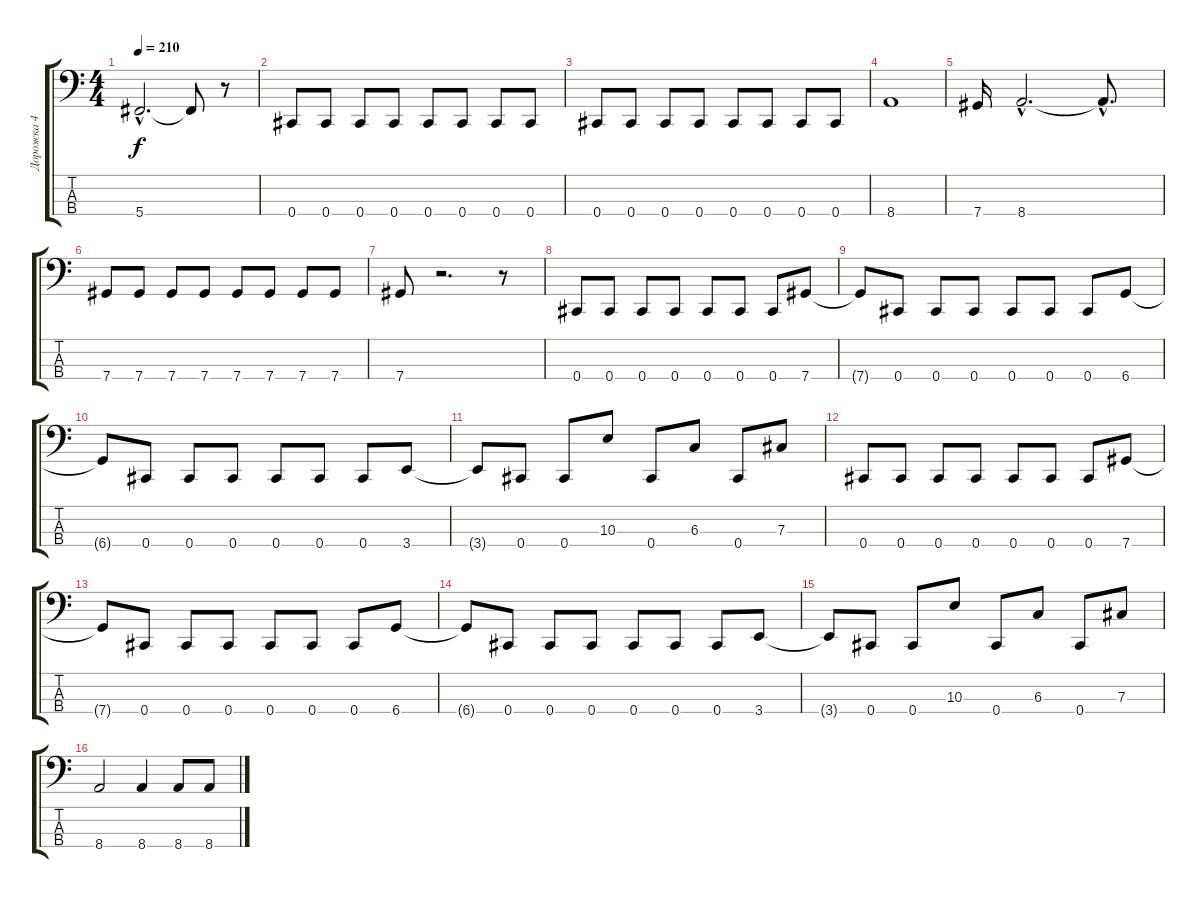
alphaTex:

\track ("Дорожка 4" "Дорожка 4") {instrument electricbasspick}
\staff {score tabs}
\tuning (E2 B1 Gb1 Db1) {hide}
\ts (4 4)
\tempo 210
\clef f4
\ks c
5.4{hac}.2{d dy f} 5.4{t}.8 r.8 |
0.4.8 0.4.8 0.4.8 0.4.8 0.4.8 0.4.8 0.4.8 0.4.8 |
0.4.8 0.4.8 0.4.8 0.4.8 0.4.8 0.4.8 0.4.8 0.4.8 |
8.4.1 |
7.4.16 8.4{hac}.2{d} 8.4{hac t}.8{d} |
7.4.8 7.4.8 7.4.8 7.4.8 7.4.8 7.4.8 7.4.8 7.4.8 |
7.4.8 r.2{d} r.8 |
0.4.8 0.4.8 0.4.8 0.4.8 0.4.8 0.4.8 0.4.8 7.4.8 |
7.4{t}.8 0.4.8 0.4.8 0.4.8 0.4.8 0.4.8 0.4.8 6.4.8 |
6.4{t}.8 0.4.8 0.4.8 0.4.8 0.4.8 0.4.8 0.4.8 3.4.8 |
3.4{t}.8 0.4.8 0.4.8 10.3.8 0.4.8 6.3.8 0.4.8 7.3.8 |
0.4.8 0.4.8 0.4.8 0.4.8 0.4.8 0.4.8 0.4.8 7.4.8 |
7.4{t}.8 0.4.8 0.4.8 0.4.8 0.4.8 0.4.8 0.4.8 6.4.8 |
6.4{t}.8 0.4.8 0.4.8 0.4.8 0.4.8 0.4.8 0.4.8 3.4.8 |
3.4{t}.8 0.4.8 0.4.8 10.3.8 0.4.8 6.3.8 0.4.8 7.3.8 |
8.4.2 8.4.4 8.4.8 8.4.8
